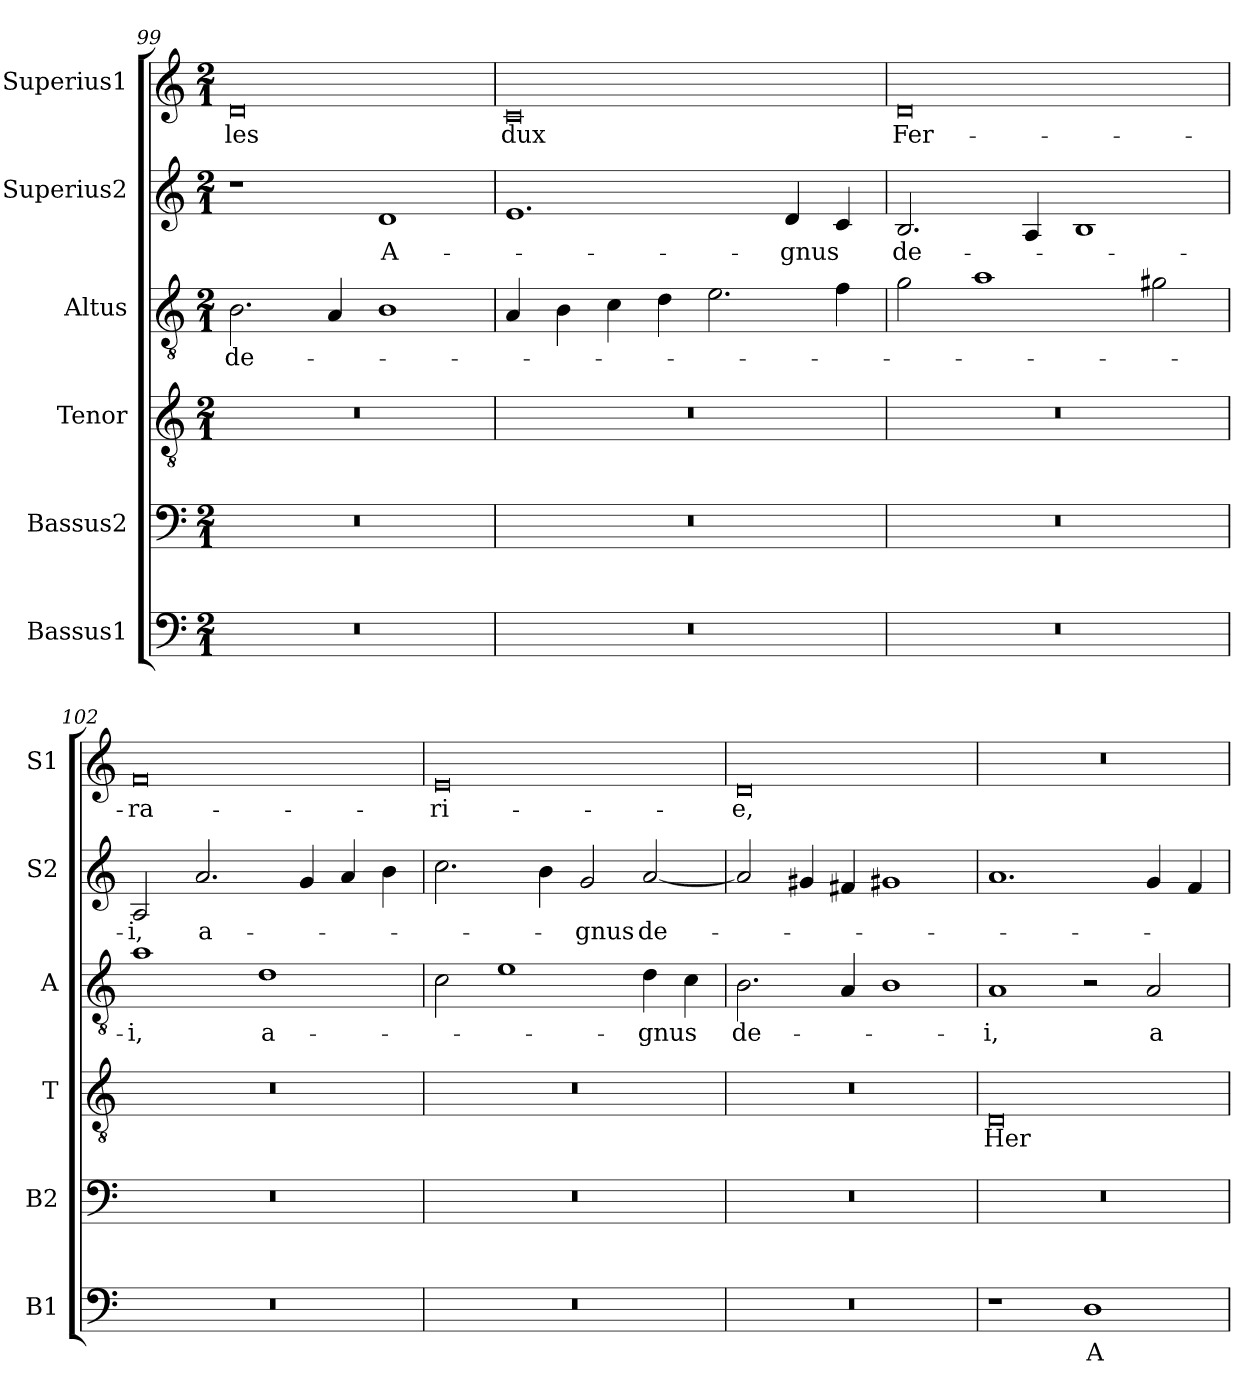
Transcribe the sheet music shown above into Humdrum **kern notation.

**kern	**text	**kern	**kern	**text	**kern	**text	**kern	**text	**kern	**text
*part6	*part6	*part5	*part4	*part4	*part3	*part3	*part2	*part2	*part1	*part1
*staff6	*staff6	*staff5	*staff4	*staff4	*staff3	*staff3	*staff2	*staff2	*staff1	*staff1
*I"Bassus1	*	*I"Bassus2	*I"Tenor	*	*I"Altus	*	*I"Superius2	*	*I"Superius1	*
*I'B1	*	*I'B2	*I'T	*	*I'A	*	*I'S2	*	*I'S1	*
*clefF4	*	*clefF4	*clefGv2	*	*clefGv2	*	*clefG2	*	*clefG2	*
*k[]	*	*k[]	*k[]	*	*k[]	*	*k[]	*	*k[]	*
*M2/1	*	*M2/1	*M2/1	*	*M2/1	*	*M2/1	*	*M2/1	*
=99	=99	=99	=99	=99	=99	=99	=99	=99	=99	=99
0r	.	0r	0r	.	2.B\	de-	1r	.	0d	-les
.	.	.	.	.	4A/	.	.	.	.	.
.	.	.	.	.	1B	.	1d	A-	.	.
=100	=100	=100	=100	=100	=100	=100	=100	=100	=100	=100
0r	.	0r	0r	.	4A/	.	1.e	.	0c	dux
.	.	.	.	.	4B\	.	.	.	.	.
.	.	.	.	.	4c\	.	.	.	.	.
.	.	.	.	.	4d\	.	.	.	.	.
.	.	.	.	.	2.e\	.	.	.	.	.
.	.	.	.	.	.	.	4d/	-gnus	.	.
.	.	.	.	.	4f\	.	4c/	.	.	.
=101	=101	=101	=101	=101	=101	=101	=101	=101	=101	=101
0r	.	0r	0r	.	2g\	.	2.B/	de-	0d	Fer-
.	.	.	.	.	1a	.	.	.	.	.
.	.	.	.	.	.	.	4A/	.	.	.
.	.	.	.	.	.	.	1B	.	.	.
.	.	.	.	.	2g#X\	.	.	.	.	.
=102	=102	=102	=102	=102	=102	=102	=102	=102	=102	=102
0r	.	0r	0r	.	1a	-i,	2A/	-i,	0f	-ra-
.	.	.	.	.	.	.	2.a/	a-	.	.
.	.	.	.	.	1d	a-	.	.	.	.
.	.	.	.	.	.	.	4g/	.	.	.
.	.	.	.	.	.	.	4a/	.	.	.
.	.	.	.	.	.	.	4b\	.	.	.
=103	=103	=103	=103	=103	=103	=103	=103	=103	=103	=103
0r	.	0r	0r	.	2c\	.	2.cc\	.	0e	-ri-
.	.	.	.	.	1e	.	.	.	.	.
.	.	.	.	.	.	.	4b\	.	.	.
.	.	.	.	.	.	.	2g/	-gnus	.	.
.	.	.	.	.	4d\	-gnus	[2a/	de-	.	.
.	.	.	.	.	4c\	.	.	.	.	.
=104	=104	=104	=104	=104	=104	=104	=104	=104	=104	=104
0r	.	0r	0r	.	2.B\	de-	2a/]	.	0d	-e,
.	.	.	.	.	.	.	4g#X/	.	.	.
.	.	.	.	.	4A/	.	4f#X/	.	.	.
.	.	.	.	.	1B	.	1g#X	.	.	.
=105	=105	=105	=105	=105	=105	=105	=105	=105	=105	=105
1r	.	0r	0D	Her-	1A	-i,	1.a	.	0r	.
1D	A-	.	.	.	2r	.	.	.	.	.
.	.	.	.	.	2A/	a-	4g/	.	.	.
.	.	.	.	.	.	.	4f/	.	.	.
=	=	=	=	=	=	=	=	=	=	=
*-	*-	*-	*-	*-	*-	*-	*-	*-	*-	*-
